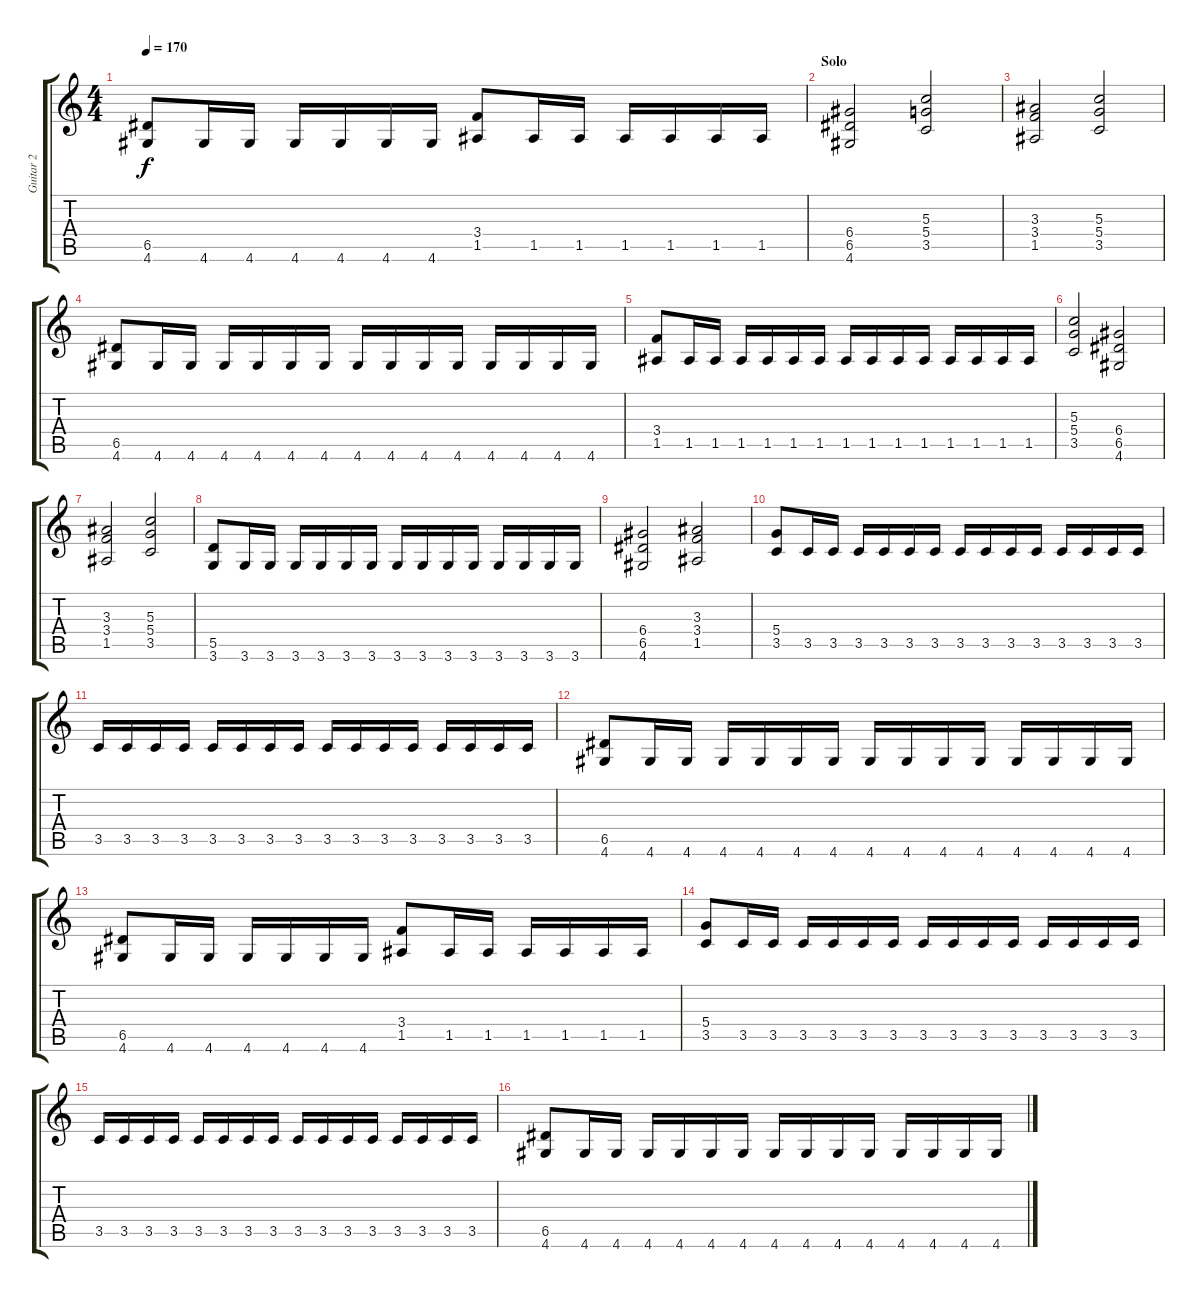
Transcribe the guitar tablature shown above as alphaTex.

\track ("Guitar 2" "Guitar 2") {instrument distortionguitar}
\staff {score tabs}
\tuning (E4 B3 G3 D3 A2 E2) {hide}
\ts (4 4)
\tempo 170
\clef g2
\ks c
(6.5 4.6).8{dy f} 4.6.16 4.6.16 4.6.16 4.6.16 4.6.16 4.6.16 (3.4 1.5).8 1.5.16 1.5.16 1.5.16 1.5.16 1.5.16 1.5.16 |
\section ("" "Solo")
(6.4 6.5 4.6).2 (5.3 5.4 3.5).2 |
(3.3 3.4 1.5).2 (5.3 5.4 3.5).2 |
(6.5 4.6).8 4.6.16 4.6.16 4.6.16 4.6.16 4.6.16 4.6.16 4.6.16 4.6.16 4.6.16 4.6.16 4.6.16 4.6.16 4.6.16 4.6.16 |
(3.4 1.5).8 1.5.16 1.5.16 1.5.16 1.5.16 1.5.16 1.5.16 1.5.16 1.5.16 1.5.16 1.5.16 1.5.16 1.5.16 1.5.16 1.5.16 |
(5.3 5.4 3.5).2 (6.4 6.5 4.6).2 |
(3.3 3.4 1.5).2 (5.3 5.4 3.5).2 |
(5.5 3.6).8 3.6.16 3.6.16 3.6.16 3.6.16 3.6.16 3.6.16 3.6.16 3.6.16 3.6.16 3.6.16 3.6.16 3.6.16 3.6.16 3.6.16 |
(6.4 6.5 4.6).2 (3.3 3.4 1.5).2 |
\section ("" "")
(5.4 3.5).8 3.5.16 3.5.16 3.5.16 3.5.16 3.5.16 3.5.16 3.5.16 3.5.16 3.5.16 3.5.16 3.5.16 3.5.16 3.5.16 3.5.16 |
3.5.16 3.5.16 3.5.16 3.5.16 3.5.16 3.5.16 3.5.16 3.5.16 3.5.16 3.5.16 3.5.16 3.5.16 3.5.16 3.5.16 3.5.16 3.5.16 |
(6.5 4.6).8 4.6.16 4.6.16 4.6.16 4.6.16 4.6.16 4.6.16 4.6.16 4.6.16 4.6.16 4.6.16 4.6.16 4.6.16 4.6.16 4.6.16 |
(6.5 4.6).8 4.6.16 4.6.16 4.6.16 4.6.16 4.6.16 4.6.16 (3.4 1.5).8 1.5.16 1.5.16 1.5.16 1.5.16 1.5.16 1.5.16 |
(5.4 3.5).8 3.5.16 3.5.16 3.5.16 3.5.16 3.5.16 3.5.16 3.5.16 3.5.16 3.5.16 3.5.16 3.5.16 3.5.16 3.5.16 3.5.16 |
3.5.16 3.5.16 3.5.16 3.5.16 3.5.16 3.5.16 3.5.16 3.5.16 3.5.16 3.5.16 3.5.16 3.5.16 3.5.16 3.5.16 3.5.16 3.5.16 |
(6.5 4.6).8 4.6.16 4.6.16 4.6.16 4.6.16 4.6.16 4.6.16 4.6.16 4.6.16 4.6.16 4.6.16 4.6.16 4.6.16 4.6.16 4.6.16
